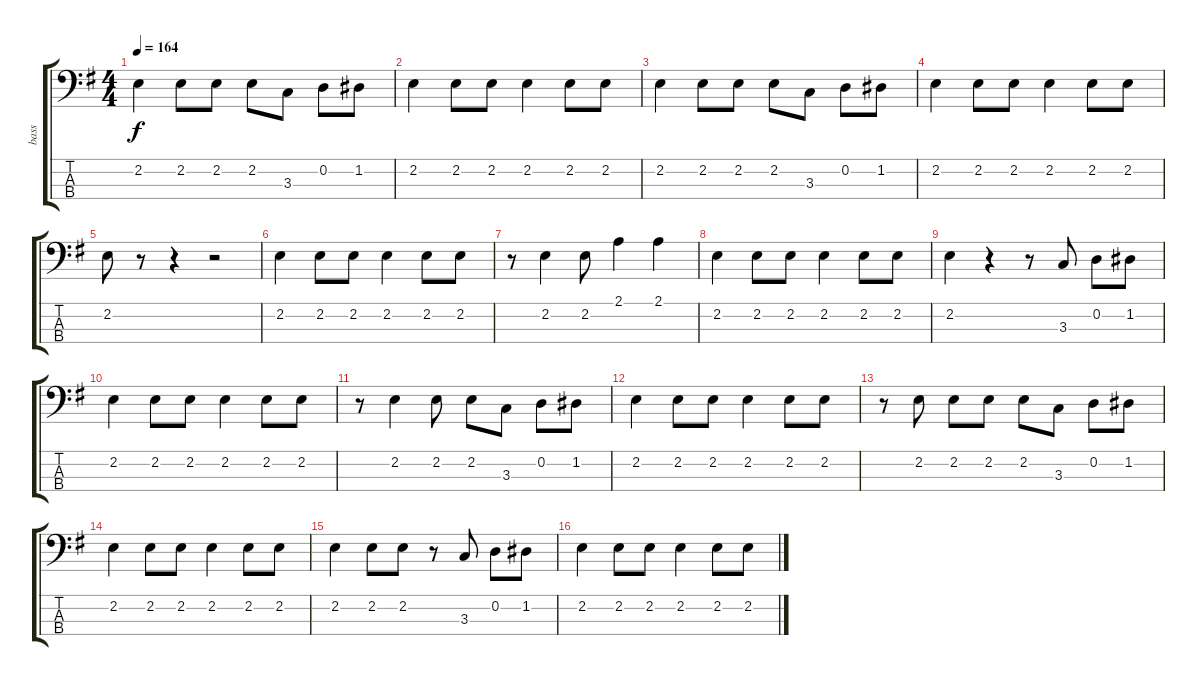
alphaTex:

\track ("bass" "bass") {instrument electricbassfinger}
\staff {score tabs}
\tuning (G2 D2 A1 E1) {hide}
\ts (4 4)
\tempo 164
\clef f4
\ks g
2.2.4{dy f} 2.2.8 2.2.8 2.2.8 3.3.8 0.2.8 1.2.8 |
2.2.4 2.2.8 2.2.8 2.2.4 2.2.8 2.2.8 |
2.2.4 2.2.8 2.2.8 2.2.8 3.3.8 0.2.8 1.2.8 |
2.2.4 2.2.8 2.2.8 2.2.4 2.2.8 2.2.8 |
2.2.8 r.8 r.4 r.2 |
2.2.4 2.2.8 2.2.8 2.2.4 2.2.8 2.2.8 |
r.8 2.2.4 2.2.8 2.1.4 2.1.4 |
2.2.4 2.2.8 2.2.8 2.2.4 2.2.8 2.2.8 |
2.2.4 r.4 r.8 3.3.8 0.2.8 1.2.8 |
2.2.4 2.2.8 2.2.8 2.2.4 2.2.8 2.2.8 |
r.8 2.2.4 2.2.8 2.2.8 3.3.8 0.2.8 1.2.8 |
2.2.4 2.2.8 2.2.8 2.2.4 2.2.8 2.2.8 |
r.8 2.2.8 2.2.8 2.2.8 2.2.8 3.3.8 0.2.8 1.2.8 |
2.2.4 2.2.8 2.2.8 2.2.4 2.2.8 2.2.8 |
2.2.4 2.2.8 2.2.8 r.8 3.3.8 0.2.8 1.2.8 |
2.2.4 2.2.8 2.2.8 2.2.4 2.2.8 2.2.8
